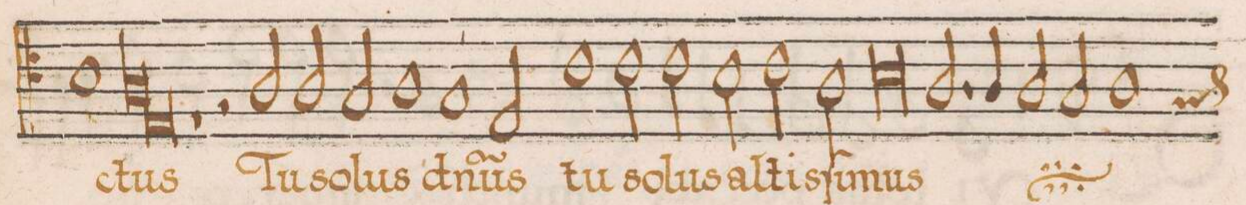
**kern	**text
*I"TENOR	*
*clefC4	*
*k[]	*
*met(c|)	*
*M2/1	*
1B	.
=117	=117
*lig	*
1A	-ctus
1E	.
*Xlig	*
=118	=118
1r	.
2r	.
2A/	Tu
=119	=119
2A/	so-
2G/	-lus
1A	d(o-
=120	=120
1G	-mi)-
2E/	-nus
1c	tu
=121	=121
2c\	so-
2c\	-lus
2B\	al-
=122	=122
2c\	-tis-
2A\	-ſi-
0B	-mus
=123	=123
*	*ij
2.A/	tu
4A/	so-
=124	=124
2A/	 lus
2G/	al-
*custos:G	*
1A	-tis-
=125	=125
*-	*-
